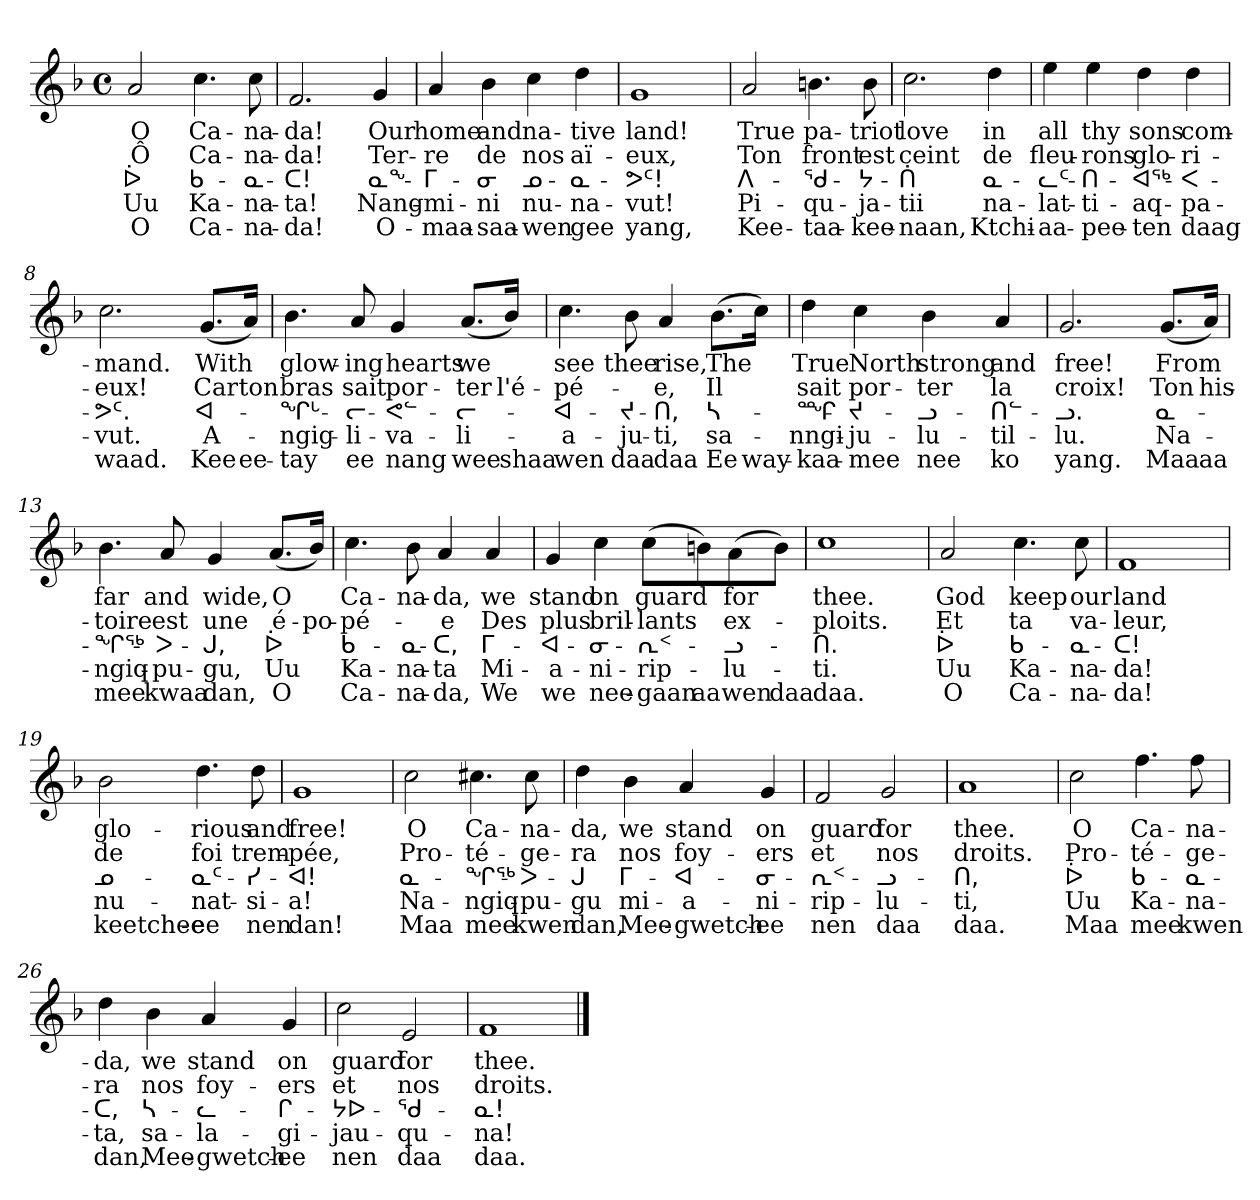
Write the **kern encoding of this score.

**kern	**text	**text	**text	**text	**text
*part1	*part1	*part1	*part1	*part1	*part1
*staff1	*staff1	*staff1	*staff1	*staff1	*staff1
*clefG2	*	*	*	*	*
*k[b-]	*	*	*	*	*
*F:	*	*	*	*	*
*M4/4	*	*	*	*	*
*met(c)	*	*	*	*	*
*MM140	*	*	*	*	*
=1	=1	=1	=1	=1	=1
2a	O	Ô	ᐆ	Uu	O
4.cc	Ca-	Ca-	ᑲ-	Ka-	Ca-
8cc	-na-	-na-	-ᓇ-	-na-	-na-
=2	=2	=2	=2	=2	=2
2.f	-da!	-da!	-ᑕ!	-ta!	-da!
4g	Our	Ter-	ᓇᖕ-	Nang-	O-
=3	=3	=3	=3	=3	=3
4a	home	-re	-ᒥ-	-mi-	maa--
4b-	and	de	-ᓂ	-ni	-saa--
4cc	na-	nos	ᓄ-	nu-	-wen
4dd	-tive	aï-	-ᓇ-	-na-	gee
=4	=4	=4	=4	=4	=4
1g	land!	-eux,	-ᕗᑦ!	-vut!	yang,
=5	=5	=5	=5	=5	=5
2a	True	Ton	ᐱ-	Pi-	Kee--
4.bn	pa-	front	-ᖁ-	-qu-	-taa--
8b	-triot	est	-ᔭ-	-ja-	-kee-
=6	=6	=6	=6	=6	=6
2.cc	love	ceint	-ᑏ	-tii	-naan,
4dd	in	de	ᓇ-	na-	Ktchi--
=7	=7	=7	=7	=7	=7
4ee	all	fleu-	-ᓚᑦ-	-lat-	-aa-
4ee	thy	-rons	-ᑎ-	-ti-	-pee--
4dd	sons	glo-	-ᐊᖅ-	-aq-	-ten
4dd	com-	-ri-	-ᐸ-	-pa-	daag
=8	=8	=8	=8	=8	=8
2.cc	-mand.	-eux!	-ᕗᑦ.	-vut.	waad.
(8.gL	With	Car	ᐊ-	A-	Kee
16aJk)	.	ton	.	.	ee-
=9	=9	=9	=9	=9	=9
4.b-	glow-	bras	-ᖏᒡ-	-ngig-	-tay
8a	-ing	sait	-ᓕ-	-li-	ee
4g	hearts	por-	-ᕙᓪ-	-va-	nang
(8.aL	we	-ter	-ᓕ-	-li-	wee
16b-Jk)	.	l'é-	.	.	shaa
=10	=10	=10	=10	=10	=10
4.cc	see	-pé-	-ᐊ-	-a-	wen
8b-	thee	.	-ᔪ-	-ju-	daa
4a	rise,	-e,	-ᑎ,	-ti,	daa
(8.b-L	The	Il	ᓴ-	sa-	Ee
16ccJk)	.	.	.	.	way--
=11	=11	=11	=11	=11	=11
4dd	True	sait	-ᙱ-	-nngi-	-kaa--
4cc	North	por-	-ᔪ-	-ju-	-mee
4b-	strong	-ter	-ᓗ-	-lu-	nee
4a	and	la	-ᑎᓪ-	-til-	ko
=12	=12	=12	=12	=12	=12
2.g	free!	croix!	-ᓗ.	-lu.	yang.
(8.gL	From	Ton	ᓇ-	Na-	Maa
16aJk)	.	his-	.	.	aa
=13	=13	=13	=13	=13	=13
4.b-	far	-toire	-ᖏᖅ-	-ngiq-	mee
8a	and	est	-ᐳ-	-pu-	kwaa
4g	wide,	une	-ᒍ,	-gu,	dan,
(8.aL	O	é-	ᐆ	Uu	O
16b-Jk)	.	-po-	.	.	.
=14	=14	=14	=14	=14	=14
4.cc	Ca-	-pé-	ᑲ-	Ka-	Ca-
8b-	-na-	.	-ᓇ-	-na-	-na-
4a	-da,	e	-ᑕ,	-ta	-da,
4a	we	Des	ᒥ-	Mi-	We
=15	=15	=15	=15	=15	=15
4g	stand	plus	-ᐊ-	-a-	we
4cc	on	bril-	-ᓂ-	-ni-	nee-
(8ccL	guard	-lants	-ᕆᑉ-	-rip-	-gaan
8bn)	.	.	.	.	aa
(8a	for	ex-	-ᓗ-	-lu-	wen
8bJ)	.	.	.	.	daa
=16	=16	=16	=16	=16	=16
1cc	thee.	-ploits.	-ᑎ.	-ti.	daa.
=17	=17	=17	=17	=17	=17
2a	God	Et	ᐆ	Uu	O
4.cc	keep	ta	ᑲ-	Ka-	Ca-
8cc	our	va-	-ᓇ-	-na-	-na-
=18	=18	=18	=18	=18	=18
1f	land	-leur,	-ᑕ!	-da!	-da!
=19	=19	=19	=19	=19	=19
2b-	glo-	de	ᓄ-	nu-	keetchee--
4.dd	-rious	foi	-ᓇᑦ-	-nat-	ee
8dd	and	trem-	-ᓯ-	-si-	nen
=20	=20	=20	=20	=20	=20
1g	free!	-pée,	-ᐊ!	-a!	dan!
=21	=21	=21	=21	=21	=21
2cc	O	Pro-	ᓇ-	Na-	Maa
4.cc#X	Ca-	-té-	-ᖏᖅ-	-ngiq-	mee
8cc#	-na-	-ge-	-ᐳ-	-pu-	kwen
=22	=22	=22	=22	=22	=22
4dd	-da,	-ra	-ᒍ	-gu	dan,
4b-	we	nos	ᒥ-	mi-	Mee-
4a	stand	foy-	-ᐊ-	-a-	-gwetch--
4g	on	-ers	-ᓂ-	-ni-	-ee
=23	=23	=23	=23	=23	=23
2f	guard	et	-ᕆᑉ-	-rip-	nen
2g	for	nos	-ᓗ-	-lu-	daa
=24	=24	=24	=24	=24	=24
1a	thee.	droits.	-ᑎ,	-ti,	daa.
=25	=25	=25	=25	=25	=25
2cc	O	Pro-	ᐆ	Uu	Maa
4.ff	Ca-	-té-	ᑲ-	Ka-	mee
8ff	-na-	-ge-	-ᓇ-	-na-	kwen
=26	=26	=26	=26	=26	=26
4dd	-da,	-ra	-ᑕ,	-ta,	dan,
4b-	we	nos	ᓴ-	sa-	Mee-
4a	stand	foy-	-ᓚ-	-la-	-gwetch--
4g	on	-ers	-ᒋ-	-gi-	-ee
=27	=27	=27	=27	=27	=27
2cc	guard	et	-ᔭᐅ-	-jau-	nen
2e	for	nos	-ᖁ-	-qu-	daa
=28	=28	=28	=28	=28	=28
1f	thee.	droits.	-ᓇ!	-na!	daa.
==	==	==	==	==	==
*-	*-	*-	*-	*-	*-
